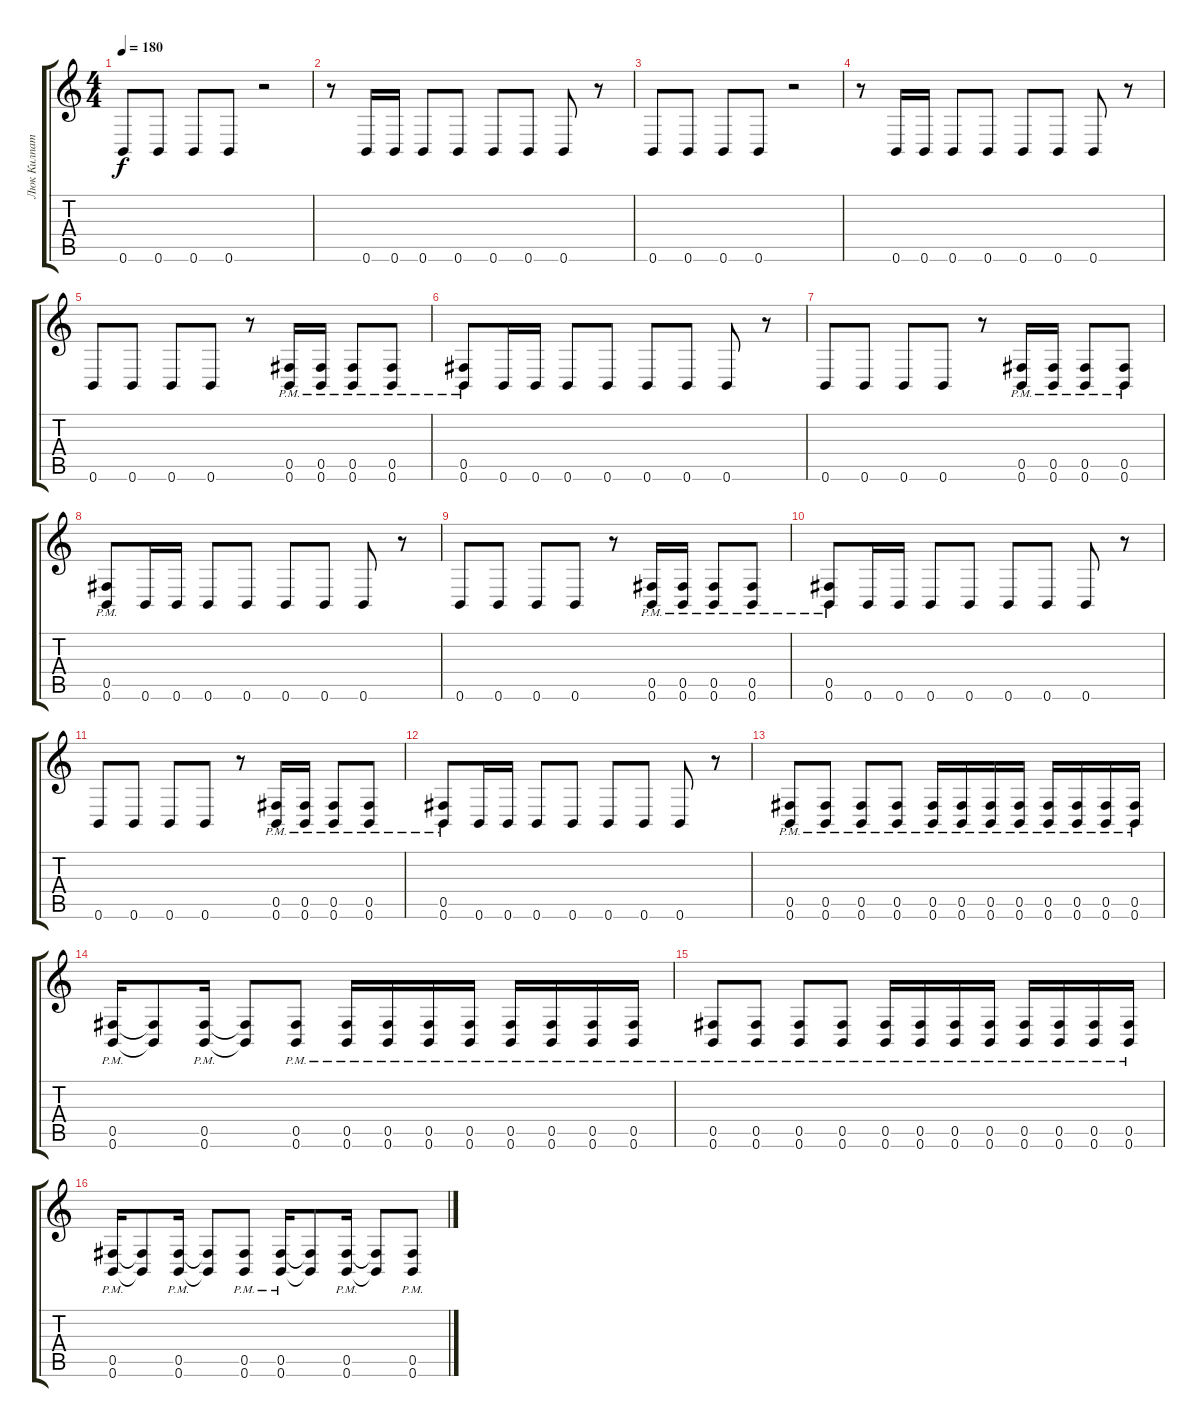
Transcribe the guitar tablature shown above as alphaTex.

\track ("Люк Килпатрик" "Люк Килпат") {instrument distortionguitar}
\staff {score tabs}
\tuning (Db4 Ab3 E3 B2 Gb2 B1) {hide}
\ts (4 4)
\tempo 180
\clef g2
\ks c
0.6.8{dy f} 0.6.8 0.6.8 0.6.8 r.2 |
r.8 0.6.16 0.6.16 0.6.8 0.6.8 0.6.8 0.6.8 0.6.8 r.8 |
0.6.8 0.6.8 0.6.8 0.6.8 r.2 |
r.8 0.6.16 0.6.16 0.6.8 0.6.8 0.6.8 0.6.8 0.6.8 r.8 |
0.6.8 0.6.8 0.6.8 0.6.8 r.8 (0.5{pm} 0.6{pm}).16 (0.5{pm} 0.6{pm}).16 (0.5{pm} 0.6{pm}).8 (0.5{pm} 0.6{pm}).8 |
(0.5{pm} 0.6{pm}).8 0.6.16 0.6.16 0.6.8 0.6.8 0.6.8 0.6.8 0.6.8 r.8 |
0.6.8 0.6.8 0.6.8 0.6.8 r.8 (0.5{pm} 0.6{pm}).16 (0.5{pm} 0.6{pm}).16 (0.5{pm} 0.6{pm}).8 (0.5{pm} 0.6{pm}).8 |
(0.5{pm} 0.6{pm}).8 0.6.16 0.6.16 0.6.8 0.6.8 0.6.8 0.6.8 0.6.8 r.8 |
0.6.8 0.6.8 0.6.8 0.6.8 r.8 (0.5{pm} 0.6{pm}).16 (0.5{pm} 0.6{pm}).16 (0.5{pm} 0.6{pm}).8 (0.5{pm} 0.6{pm}).8 |
(0.5{pm} 0.6{pm}).8 0.6.16 0.6.16 0.6.8 0.6.8 0.6.8 0.6.8 0.6.8 r.8 |
0.6.8 0.6.8 0.6.8 0.6.8 r.8 (0.5{pm} 0.6{pm}).16 (0.5{pm} 0.6{pm}).16 (0.5{pm} 0.6{pm}).8 (0.5{pm} 0.6{pm}).8 |
(0.5{pm} 0.6{pm}).8 0.6.16 0.6.16 0.6.8 0.6.8 0.6.8 0.6.8 0.6.8 r.8 |
(0.5{pm} 0.6{pm}).8 (0.5{pm} 0.6{pm}).8 (0.5{pm} 0.6{pm}).8 (0.5{pm} 0.6{pm}).8 (0.5{pm} 0.6{pm}).16 (0.5{pm} 0.6{pm}).16 (0.5{pm} 0.6{pm}).16 (0.5{pm} 0.6{pm}).16 (0.5{pm} 0.6{pm}).16 (0.5{pm} 0.6{pm}).16 (0.5{pm} 0.6{pm}).16 (0.5{pm} 0.6{pm}).16 |
(0.5{pm} 0.6{pm}).16 (0.5{t} 0.6{t}).8 (0.5{pm} 0.6{pm}).16 (0.5{t} 0.6{t}).8 (0.5{pm} 0.6{pm}).8 (0.5{pm} 0.6{pm}).16 (0.5{pm} 0.6{pm}).16 (0.5{pm} 0.6{pm}).16 (0.5{pm} 0.6{pm}).16 (0.5{pm} 0.6{pm}).16 (0.5{pm} 0.6{pm}).16 (0.5{pm} 0.6{pm}).16 (0.5{pm} 0.6{pm}).16 |
(0.5{pm} 0.6{pm}).8 (0.5{pm} 0.6{pm}).8 (0.5{pm} 0.6{pm}).8 (0.5{pm} 0.6{pm}).8 (0.5{pm} 0.6{pm}).16 (0.5{pm} 0.6{pm}).16 (0.5{pm} 0.6{pm}).16 (0.5{pm} 0.6{pm}).16 (0.5{pm} 0.6{pm}).16 (0.5{pm} 0.6{pm}).16 (0.5{pm} 0.6{pm}).16 (0.5{pm} 0.6{pm}).16 |
(0.5{pm} 0.6{pm}).16 (0.5{t} 0.6{t}).8 (0.5{pm} 0.6{pm}).16 (0.5{t} 0.6{t}).8 (0.5{pm} 0.6{pm}).8 (0.5{pm} 0.6{pm}).16 (0.5{t} 0.6{t}).8 (0.5{pm} 0.6{pm}).16 (0.5{t} 0.6{t}).8 (0.5{pm} 0.6{pm}).8
